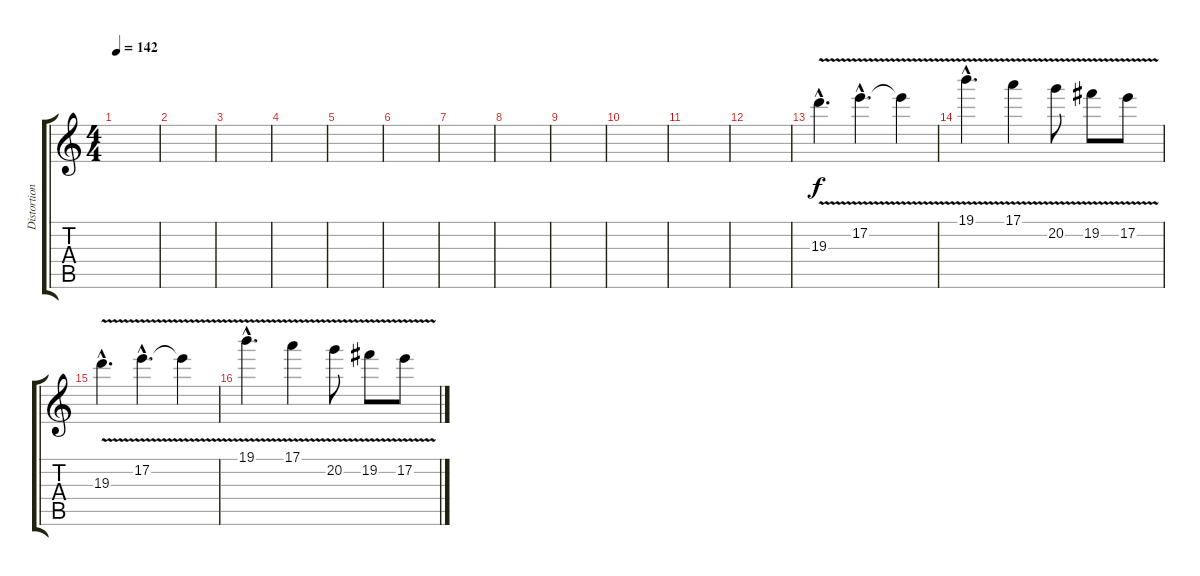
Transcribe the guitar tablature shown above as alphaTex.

\track ("Distortion" "Distortion") {instrument overdrivenguitar}
\staff {score tabs}
\tuning (E4 B3 G3 D3 A2 E2) {hide}
\ts (4 4)
\tempo 142
\clef g2
\ks c
|
|
|
|
|
|
|
|
|
|
|
|
19.3{v hac}.4{d} 17.2{v hac}.4{d} 17.2{t}.4 |
19.1{v hac}.4{d} 17.1{v}.4 20.2{v}.8 19.2{v}.8 17.2{v}.8 |
19.3{v hac}.4{d} 17.2{v hac}.4{d} 17.2{t}.4 |
19.1{v hac}.4{d} 17.1{v}.4 20.2{v}.8 19.2{v}.8 17.2{v}.8
